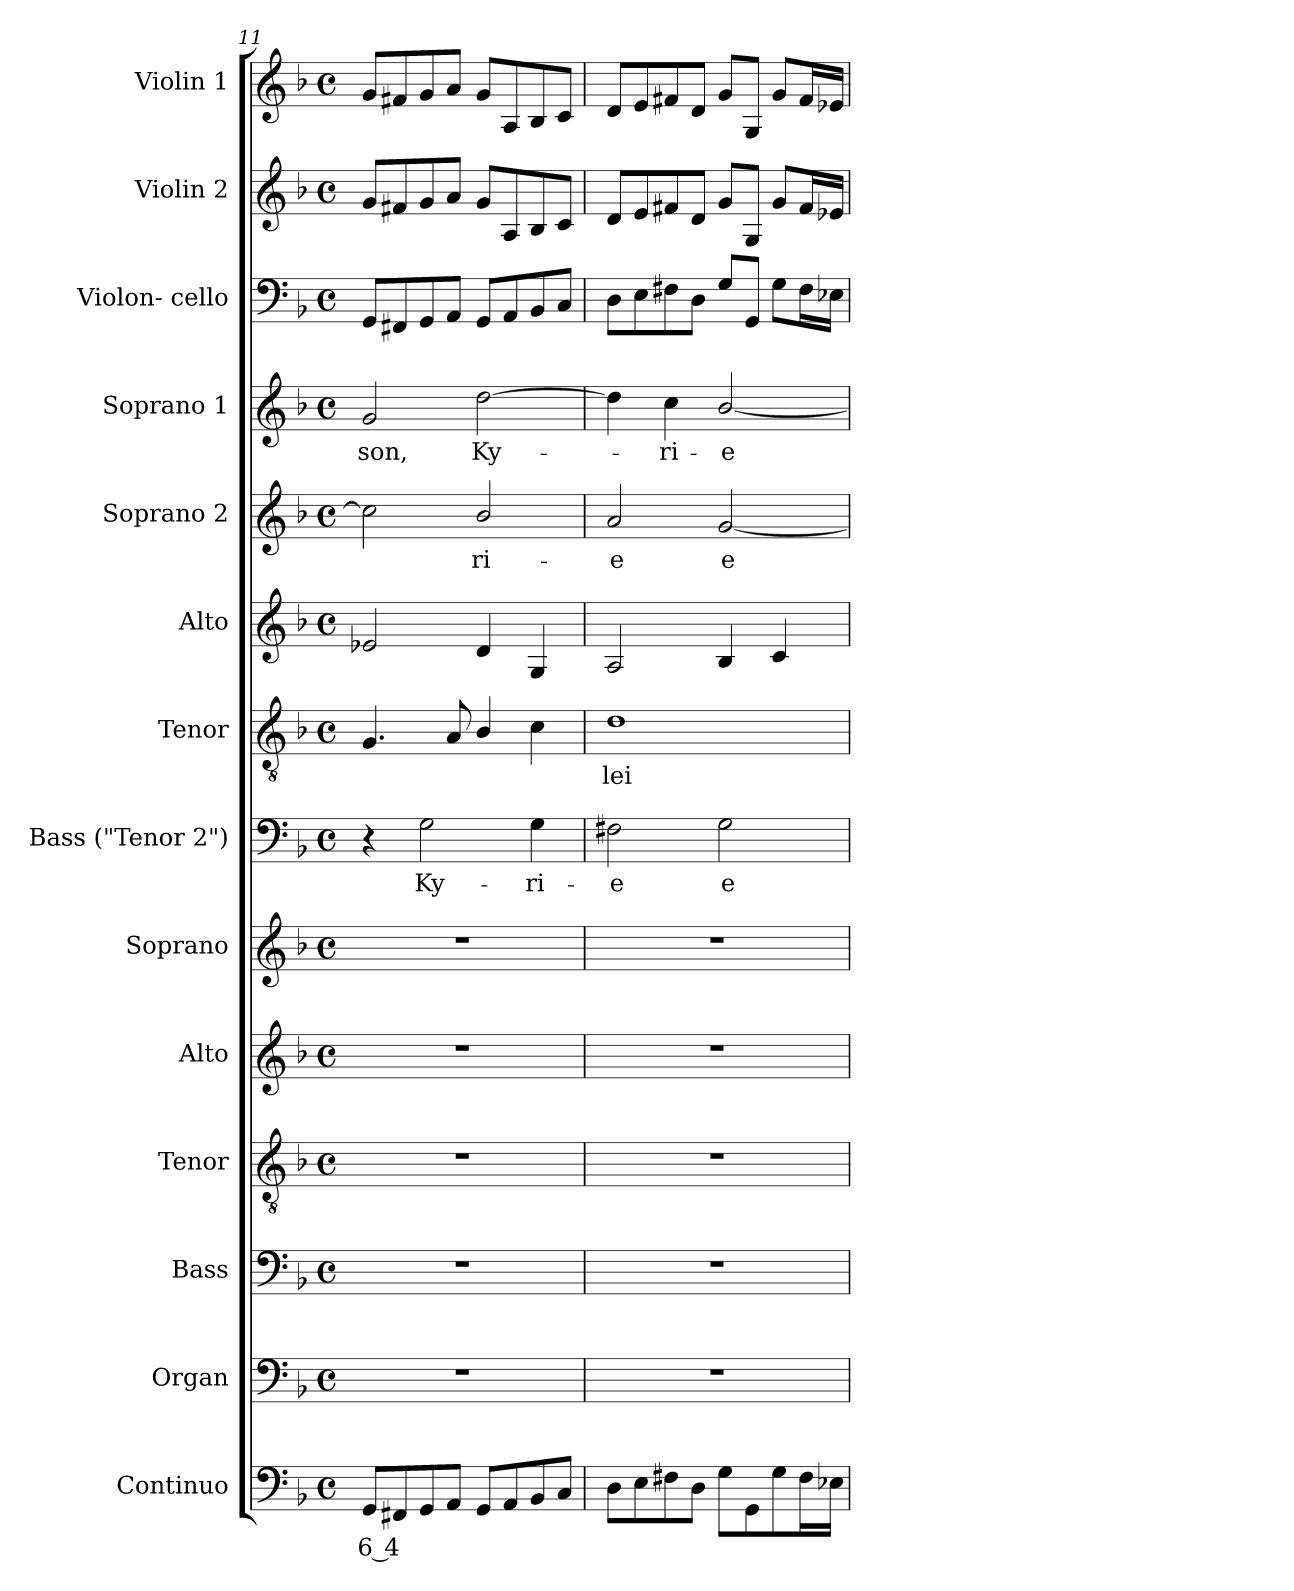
**kern	**text	**kern	**kern	**kern	**kern	**kern	**kern	**text	**kern	**text	**kern	**kern	**text	**kern	**text	**kern	**kern	**kern
*part14	*part14	*part13	*part12	*part11	*part10	*part9	*part8	*part8	*part7	*part7	*part6	*part5	*part5	*part4	*part4	*part3	*part2	*part1
*staff14	*staff14	*staff13	*staff12	*staff11	*staff10	*staff9	*staff8	*staff8	*staff7	*staff7	*staff6	*staff5	*staff5	*staff4	*staff4	*staff3	*staff2	*staff1
*I"Continuo	*	*I"Organ	*I"Bass	*I"Tenor	*I"Alto	*I"Soprano	*I"Bass ("Tenor 2")	*	*I"Tenor	*	*I"Alto	*I"Soprano 2	*	*I"Soprano 1	*	*I"Violon- cello	*I"Violin 2	*I"Violin 1
*I'Cont.	*	*I'Org.	*I'B.	*I'T.	*I'A.	*I'S.	*I'B.	*	*I'T.	*	*I'A.	*I'S.	*	*I'S.	*	*I'Vc.	*I'Vln. 2	*I'Vln. 1
*clefF4	*	*clefF4	*clefF4	*clefGv2	*clefG2	*clefG2	*clefF4	*	*clefGv2	*	*clefG2	*clefG2	*	*clefG2	*	*clefF4	*clefG2	*clefG2
*	*	*	*	*ITrd7c12	*	*	*	*	*ITrd7c12	*	*	*	*	*	*	*	*	*
*k[b-]	*	*k[b-]	*k[b-]	*k[b-]	*k[b-]	*k[b-]	*k[b-]	*	*k[b-]	*	*k[b-]	*k[b-]	*	*k[b-]	*	*k[b-]	*k[b-]	*k[b-]
*F:	*	*F:	*F:	*F:	*F:	*F:	*F:	*	*F:	*	*F:	*F:	*	*F:	*	*F:	*F:	*F:
*M4/4	*	*M4/4	*M4/4	*M4/4	*M4/4	*M4/4	*M4/4	*	*M4/4	*	*M4/4	*M4/4	*	*M4/4	*	*M4/4	*M4/4	*M4/4
*met(c)	*	*met(c)	*met(c)	*met(c)	*met(c)	*met(c)	*met(c)	*	*met(c)	*	*met(c)	*met(c)	*	*met(c)	*	*met(c)	*met(c)	*met(c)
=11	=11	=11	=11	=11	=11	=11	=11	=11	=11	=11	=11	=11	=11	=11	=11	=11	=11	=11
!	!LO:LY:b:color=#000000	!	!	!	!	!	!	!	!	!	!	!	!	!	!	!	!	!
!	!	!	!	!	!	!	!	!	!	!	!	!	!	!	!LO:LY:b:color=#000000	!	!	!
8GGi/L	6 4	1r	1r	1r	1r	1r	4r	.	4.GGi/	.	2e-Xi/	2cci\]	.	2gi/	-son,	8GGi/L	8gi/L	8gi/L
8FF#Xi/	.	.	.	.	.	.	.	.	.	.	.	.	.	.	.	8FF#Xi/	8f#Xi/	8f#Xi/
!	!	!	!	!	!	!	!	!LO:LY:b:color=#000000	!	!	!	!	!	!	!	!	!	!
8GGi/	.	.	.	.	.	.	2Gi\	Ky-	.	.	.	.	.	.	.	8GGi/	8gi/	8gi/
8AAi/J	.	.	.	.	.	.	.	.	8AAi/	.	.	.	.	.	.	8AAi/J	8ai/J	8ai/J
!	!	!	!	!	!	!	!	!	!	!	!	!	!LO:LY:b:color=#000000	!	!	!	!	!
!	!	!	!	!	!	!	!	!	!	!	!	!	!	!	!LO:LY:b:color=#000000	!	!	!
8GGi/L	.	.	.	.	.	.	.	.	4BB-i/	.	4di/	2b-i/	-ri-	[2ddi\	Ky-	8GGi/L	8gi/L	8gi/L
8AAi/	.	.	.	.	.	.	.	.	.	.	.	.	.	.	.	8AAi/	8Ai/	8Ai/
!	!	!	!	!	!	!	!	!LO:LY:b:color=#000000	!	!	!	!	!	!	!	!	!	!
8BB-i/	.	.	.	.	.	.	4Gi\	-ri-	4Ci\	.	4Gi/	.	.	.	.	8BB-i/	8B-i/	8B-i/
8Ci/J	.	.	.	.	.	.	.	.	.	.	.	.	.	.	.	8Ci/J	8ci/J	8ci/J
=12	=12	=12	=12	=12	=12	=12	=12	=12	=12	=12	=12	=12	=12	=12	=12	=12	=12	=12
!	!	!	!	!	!	!	!	!LO:LY:b:color=#000000	!	!	!	!	!	!	!	!	!	!
!	!	!	!	!	!	!	!	!	!	!LO:LY:b:color=#000000	!	!	!	!	!	!	!	!
!	!	!	!	!	!	!	!	!	!	!	!	!	!LO:LY:b:color=#000000	!	!	!	!	!
8Di\L	.	1r	1r	1r	1r	1r	2F#Xi\	-e	1Di	-lei-	2Ai/	2ai/	-e	4ddi\]	.	8Di\L	8di/L	8di/L
8Ei\	.	.	.	.	.	.	.	.	.	.	.	.	.	.	.	8Ei\	8ei/	8ei/
!	!	!	!	!	!	!	!	!	!	!	!	!	!	!	!LO:LY:b:color=#000000	!	!	!
8F#Xi\	.	.	.	.	.	.	.	.	.	.	.	.	.	4cci\	-ri-	8F#Xi\	8f#Xi/	8f#Xi/
8Di\J	.	.	.	.	.	.	.	.	.	.	.	.	.	.	.	8Di\J	8di/J	8di/J
!	!	!	!	!	!	!	!	!LO:LY:b:color=#000000	!	!	!	!	!	!	!	!	!	!
!	!	!	!	!	!	!	!	!	!	!	!	!	!LO:LY:b:color=#000000	!	!	!	!	!
!	!	!	!	!	!	!	!	!	!	!	!	!	!	!	!LO:LY:b:color=#000000	!	!	!
8Gi\L	.	.	.	.	.	.	2Gi\	e-	.	.	4B-i/	[2gi/	e-	[2b-i/	-e	8Gi/L	8gi/L	8gi/L
8GGi\	.	.	.	.	.	.	.	.	.	.	.	.	.	.	.	8GGi/J	8Gi/J	8Gi/J
8Gi\	.	.	.	.	.	.	.	.	.	.	4ci/	.	.	.	.	8Gi\L	8gi/L	8gi/L
16F#i\L	.	.	.	.	.	.	.	.	.	.	.	.	.	.	.	16F#i\L	16f#i/L	16f#i/L
16E-Xi\JJ	.	.	.	.	.	.	.	.	.	.	.	.	.	.	.	16E-Xi\JJ	16e-Xi/JJ	16e-Xi/JJ
=	=	=	=	=	=	=	=	=	=	=	=	=	=	=	=	=	=	=
*-	*-	*-	*-	*-	*-	*-	*-	*-	*-	*-	*-	*-	*-	*-	*-	*-	*-	*-
